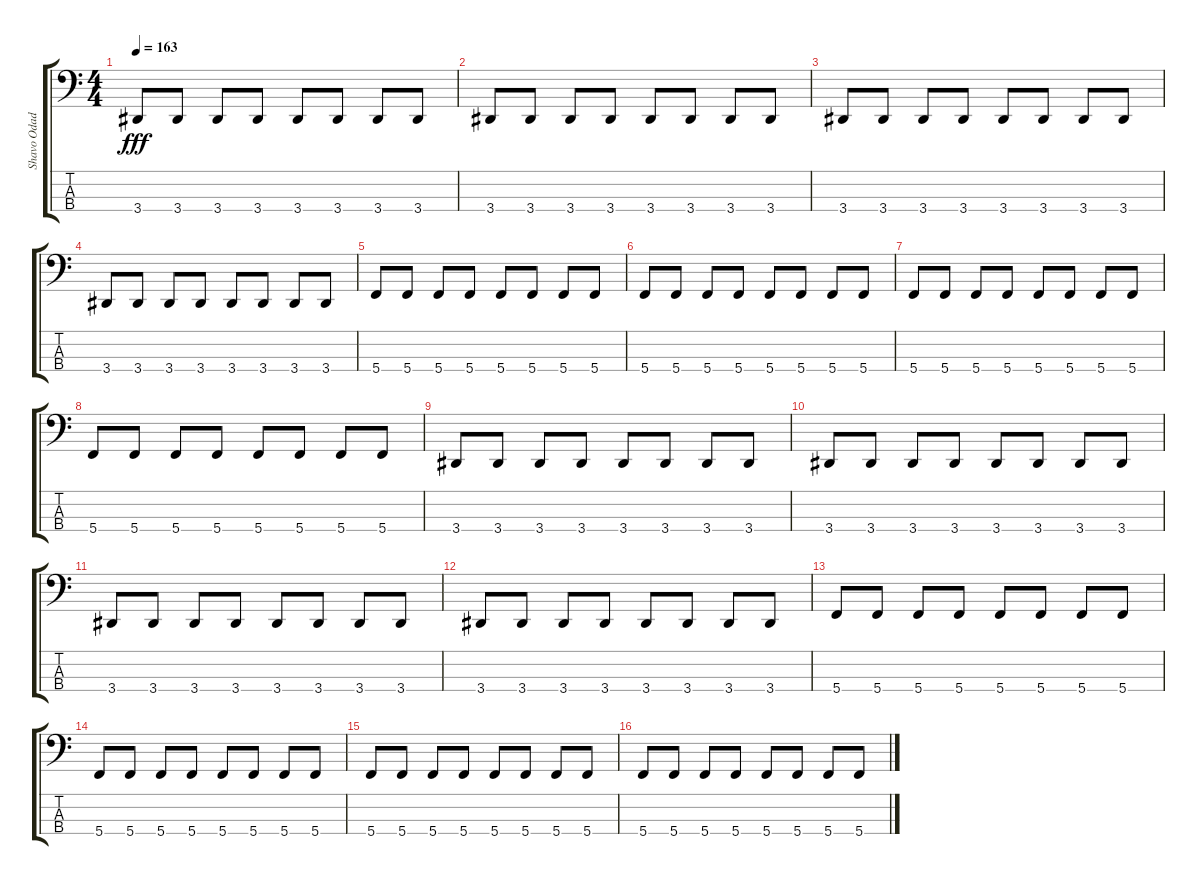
\track ("Shavo Odadjian" "Shavo Odad") {instrument electricbasspick}
\staff {score tabs}
\tuning (F2 C2 G1 C1) {hide}
\ts (4 4)
\tempo 163
\clef f4
\ks c
3.4.8{dy fff} 3.4.8 3.4.8 3.4.8 3.4.8 3.4.8 3.4.8 3.4.8 |
3.4.8 3.4.8 3.4.8 3.4.8 3.4.8 3.4.8 3.4.8 3.4.8 |
3.4.8 3.4.8 3.4.8 3.4.8 3.4.8 3.4.8 3.4.8 3.4.8 |
3.4.8 3.4.8 3.4.8 3.4.8 3.4.8 3.4.8 3.4.8 3.4.8 |
5.4.8 5.4.8 5.4.8 5.4.8 5.4.8 5.4.8 5.4.8 5.4.8 |
5.4.8 5.4.8 5.4.8 5.4.8 5.4.8 5.4.8 5.4.8 5.4.8 |
5.4.8 5.4.8 5.4.8 5.4.8 5.4.8 5.4.8 5.4.8 5.4.8 |
5.4.8 5.4.8 5.4.8 5.4.8 5.4.8 5.4.8 5.4.8 5.4.8 |
3.4.8 3.4.8 3.4.8 3.4.8 3.4.8 3.4.8 3.4.8 3.4.8 |
3.4.8 3.4.8 3.4.8 3.4.8 3.4.8 3.4.8 3.4.8 3.4.8 |
3.4.8 3.4.8 3.4.8 3.4.8 3.4.8 3.4.8 3.4.8 3.4.8 |
3.4.8 3.4.8 3.4.8 3.4.8 3.4.8 3.4.8 3.4.8 3.4.8 |
5.4.8 5.4.8 5.4.8 5.4.8 5.4.8 5.4.8 5.4.8 5.4.8 |
5.4.8 5.4.8 5.4.8 5.4.8 5.4.8 5.4.8 5.4.8 5.4.8 |
5.4.8 5.4.8 5.4.8 5.4.8 5.4.8 5.4.8 5.4.8 5.4.8 |
5.4.8 5.4.8 5.4.8 5.4.8 5.4.8 5.4.8 5.4.8 5.4.8
